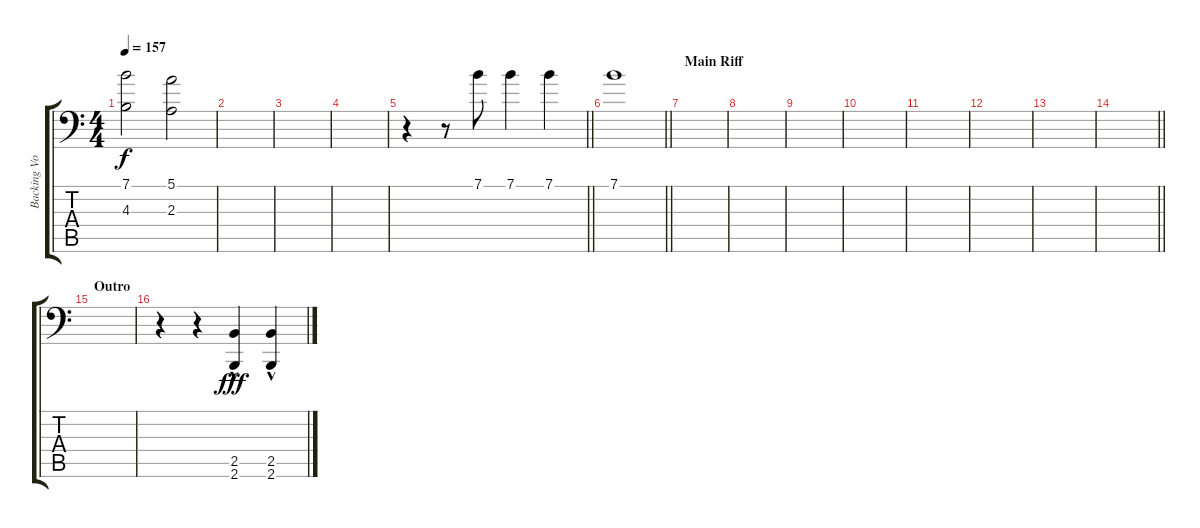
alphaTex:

\track ("Backing Vocals" "Backing Vo") {instrument lead6voice}
\staff {score tabs}
\tuning (E4 B3 G3 D3 A2 A1) {hide}
\ts (4 4)
\tempo 157
\clef f4
\ks c
(7.1 4.3).2{dy f} (5.1 2.3).2 |
|
|
|
\barLineRight lightlight
r.4 r.8 7.1.8 7.1.4 7.1.4 |
\barLineRight lightlight
7.1.1 |
\section ("" "Main Riff")
|
|
|
|
|
|
|
\barLineRight lightlight
|
\section ("" "Outro")
|
r.4 r.4 (2.5{hac} 2.6{hac}).4{dy fff} (2.5{hac} 2.6{hac}).4
